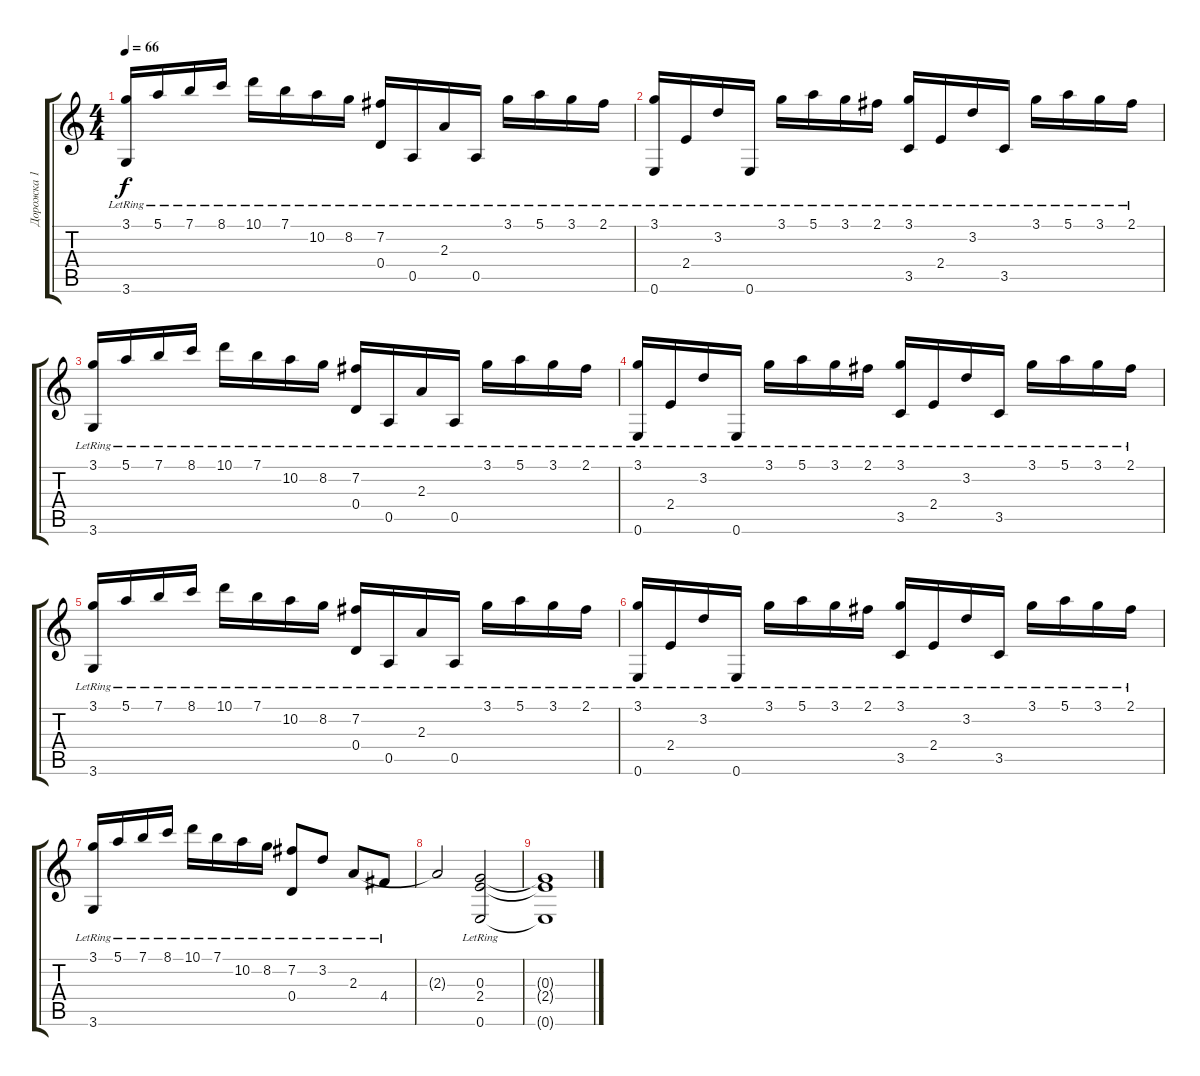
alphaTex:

\track ("Дорожка 1" "Дорожка 1") {instrument acousticguitarsteel}
\staff {score tabs}
\tuning (E4 B3 G3 D3 A2 E2) {hide}
\ts (4 4)
\tempo 66
\clef g2
\ks c
(3.1{lr} 3.6{lr}).16{dy f} 5.1{lr}.16 7.1{lr}.16 8.1{lr}.16 10.1{lr}.16 7.1{lr}.16 10.2{lr}.16 8.2{lr}.16 (7.2{lr} 0.4{lr}).16 0.5{lr}.16 2.3{lr}.16 0.5{lr}.16 3.1{lr}.16 5.1{lr}.16 3.1{lr}.16 2.1{lr}.16 |
(3.1{lr} 0.6{lr}).16 2.4{lr}.16 3.2{lr}.16 0.6{lr}.16 3.1{lr}.16 5.1{lr}.16 3.1{lr}.16 2.1{lr}.16 (3.1{lr} 3.5{lr}).16 2.4{lr}.16 3.2{lr}.16 3.5{lr}.16 3.1{lr}.16 5.1{lr}.16 3.1{lr}.16 2.1{lr}.16 |
(3.1{lr} 3.6{lr}).16 5.1{lr}.16 7.1{lr}.16 8.1{lr}.16 10.1{lr}.16 7.1{lr}.16 10.2{lr}.16 8.2{lr}.16 (7.2{lr} 0.4{lr}).16 0.5{lr}.16 2.3{lr}.16 0.5{lr}.16 3.1{lr}.16 5.1{lr}.16 3.1{lr}.16 2.1{lr}.16 |
(3.1{lr} 0.6{lr}).16 2.4{lr}.16 3.2{lr}.16 0.6{lr}.16 3.1{lr}.16 5.1{lr}.16 3.1{lr}.16 2.1{lr}.16 (3.1{lr} 3.5{lr}).16 2.4{lr}.16 3.2{lr}.16 3.5{lr}.16 3.1{lr}.16 5.1{lr}.16 3.1{lr}.16 2.1{lr}.16 |
(3.1{lr} 3.6{lr}).16 5.1{lr}.16 7.1{lr}.16 8.1{lr}.16 10.1{lr}.16 7.1{lr}.16 10.2{lr}.16 8.2{lr}.16 (7.2{lr} 0.4{lr}).16 0.5{lr}.16 2.3{lr}.16 0.5{lr}.16 3.1{lr}.16 5.1{lr}.16 3.1{lr}.16 2.1{lr}.16 |
(3.1{lr} 0.6{lr}).16 2.4{lr}.16 3.2{lr}.16 0.6{lr}.16 3.1{lr}.16 5.1{lr}.16 3.1{lr}.16 2.1{lr}.16 (3.1{lr} 3.5{lr}).16 2.4{lr}.16 3.2{lr}.16 3.5{lr}.16 3.1{lr}.16 5.1{lr}.16 3.1{lr}.16 2.1{lr}.16 |
(3.1{lr} 3.6{lr}).16 5.1{lr}.16 7.1{lr}.16 8.1{lr}.16 10.1{lr}.16 7.1{lr}.16 10.2{lr}.16 8.2{lr}.16 (7.2{lr} 0.4{lr}).8 3.2{lr}.8 2.3{lr}.8 4.4{lr}.8 |
2.3{t}.2 (0.3{lr} 2.4{lr} 0.6{lr}).2 |
(0.3{t} 2.4{t} 0.6{t}).1
